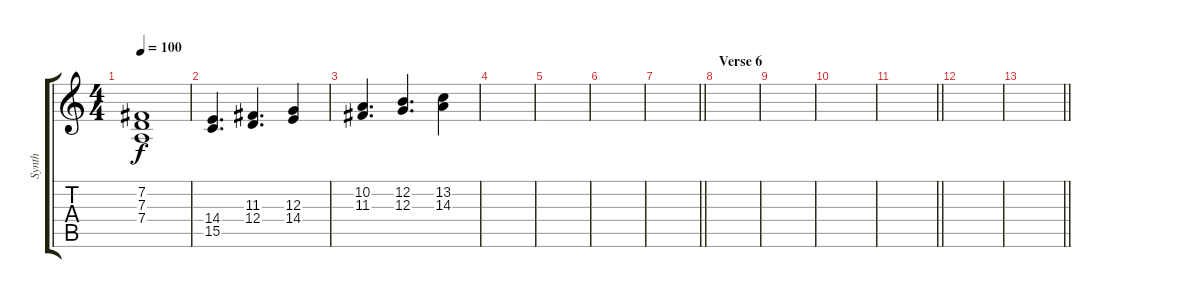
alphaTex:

\track ("Synth" "Synth") {instrument stringensemble1}
\staff {score tabs}
\tuning (E4 B3 G3 D3 A2 E2) {hide}
\ts (4 4)
\tempo 100
\clef g2
\ks c
(7.2 7.3 7.4).1{dy f} |
(14.4 15.5).4{d} (11.3 12.4).4{d} (12.3 14.4).4 |
(10.2 11.3).4{d} (12.2 12.3).4{d} (13.2 14.3).4 |
|
|
|
\barLineRight lightlight
|
\section ("" "Verse 6")
|
|
|
\barLineRight lightlight
|
|
\barLineRight lightlight
